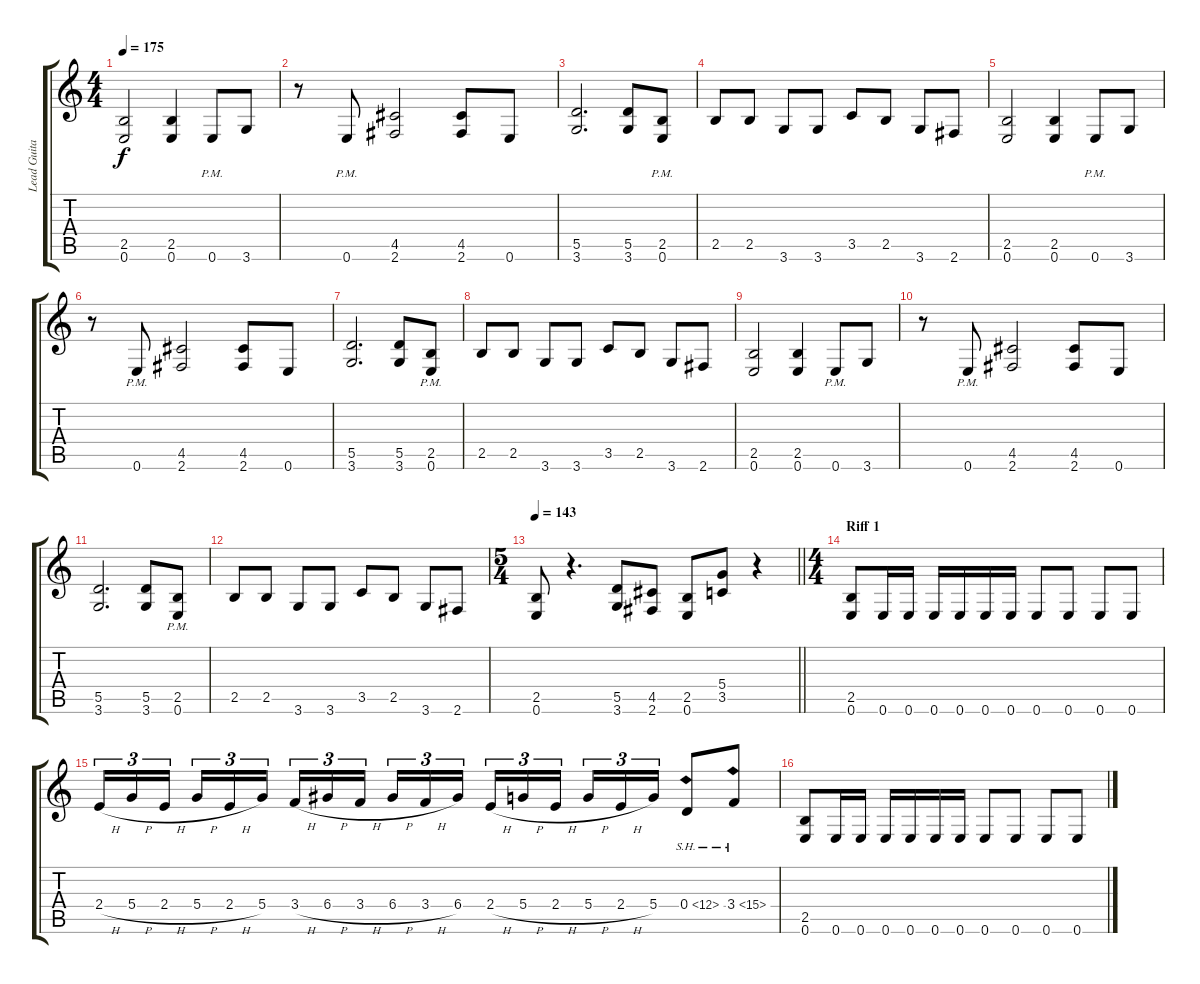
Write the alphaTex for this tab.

\track ("Lead Guitar" "Lead Guita") {instrument distortionguitar}
\staff {score tabs}
\tuning (E4 B3 G3 D3 A2 E2) {hide}
\ts (4 4)
\tempo 175
\clef g2
\ks c
(2.5 0.6).2{dy f} (2.5 0.6).4 0.6{pm}.8 3.6.8 |
r.8 0.6{pm}.8 (4.5 2.6).2 (4.5 2.6).8 0.6.8 |
(5.5 3.6).2{d} (5.5 3.6).8 (2.5{pm} 0.6).8 |
2.5.8 2.5.8 3.6.8 3.6.8 3.5.8 2.5.8 3.6.8 2.6.8 |
(2.5 0.6).2 (2.5 0.6).4 0.6{pm}.8 3.6.8 |
r.8 0.6{pm}.8 (4.5 2.6).2 (4.5 2.6).8 0.6.8 |
(5.5 3.6).2{d} (5.5 3.6).8 (2.5{pm} 0.6).8 |
2.5.8 2.5.8 3.6.8 3.6.8 3.5.8 2.5.8 3.6.8 2.6.8 |
(2.5 0.6).2 (2.5 0.6).4 0.6{pm}.8 3.6.8 |
r.8 0.6{pm}.8 (4.5 2.6).2 (4.5 2.6).8 0.6.8 |
(5.5 3.6).2{d} (5.5 3.6).8 (2.5{pm} 0.6).8 |
2.5.8 2.5.8 3.6.8 3.6.8 3.5.8 2.5.8 3.6.8 2.6.8 |
\ts (5 4)
\tempo 143
\barLineRight lightlight
(2.5 0.6).8 r.4{d} (5.5 3.6).8 (4.5 2.6).8 (2.5 0.6).8 (5.4 3.5).8 r.4 |
\ts (4 4)
\section ("" "Riff 1")
(2.5 0.6).8 0.6.16 0.6.16 0.6.16 0.6.16 0.6.16 0.6.16 0.6.8 0.6.8 0.6.8 0.6.8 |
2.4{h}.16{tu (3 2)} 5.4{h}.16{tu (3 2)} 2.4{h}.16{tu (3 2) beam splitsecondary} 5.4{h}.16{tu (3 2)} 2.4{h}.16{tu (3 2)} 5.4.16{tu (3 2)} 3.4{h}.16{tu (3 2)} 6.4{h}.16{tu (3 2)} 3.4{h}.16{tu (3 2) beam splitsecondary} 6.4{h}.16{tu (3 2)} 3.4{h}.16{tu (3 2)} 6.4.16{tu (3 2)} 2.4{h}.16{tu (3 2)} 5.4{h}.16{tu (3 2)} 2.4{h}.16{tu (3 2) beam splitsecondary} 5.4{h}.16{tu (3 2)} 2.4{h}.16{tu (3 2)} 5.4.16{tu (3 2)} 0.4{sh 12}.8 3.4{sh 12}.8 |
(2.5 0.6).8 0.6.16 0.6.16 0.6.16 0.6.16 0.6.16 0.6.16 0.6.8 0.6.8 0.6.8 0.6.8
